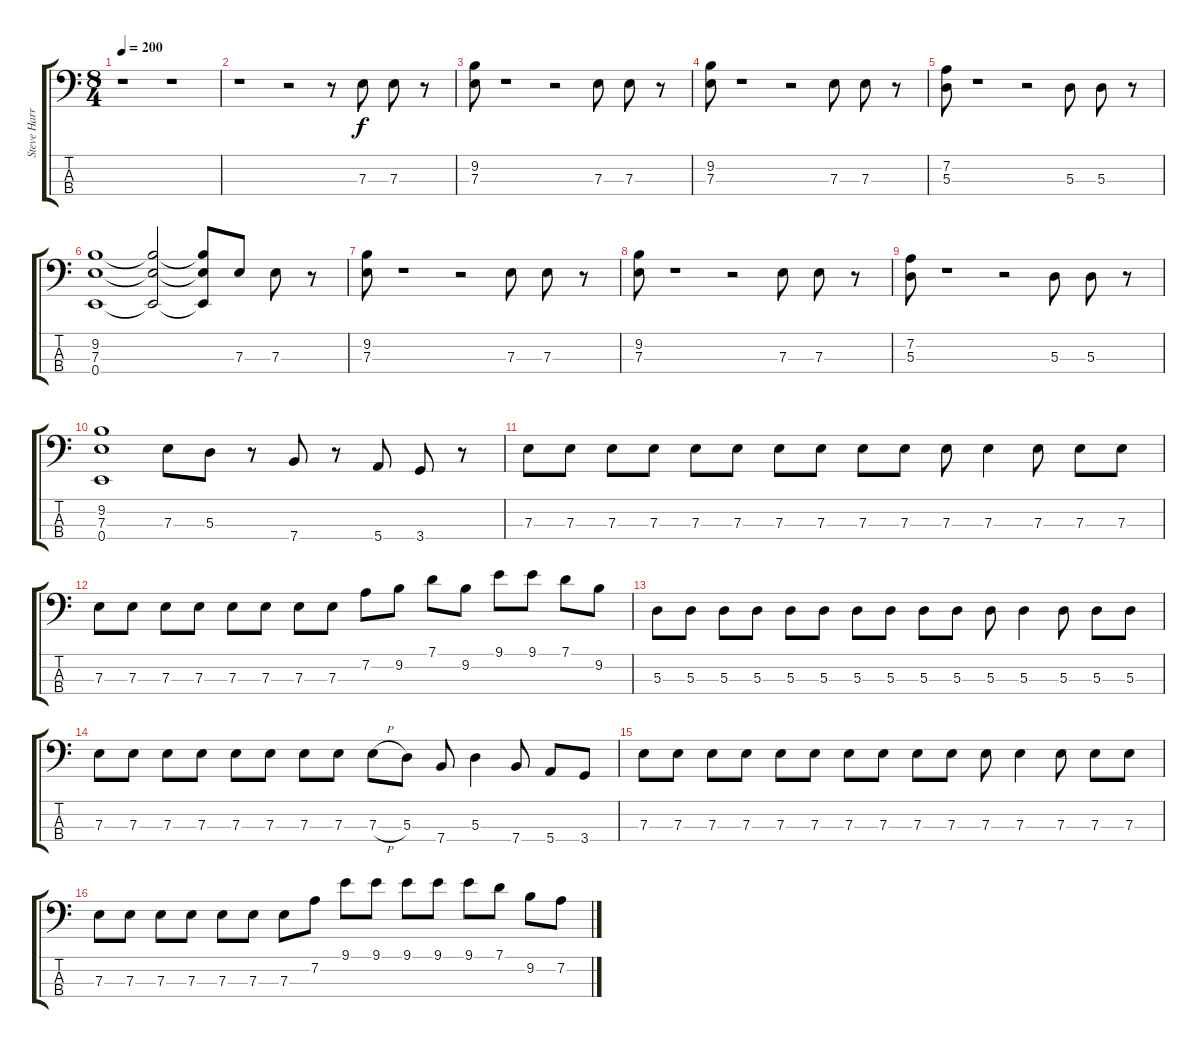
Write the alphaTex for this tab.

\track ("Steve Harris" "Steve Harr") {instrument electricbassfinger}
\staff {score tabs}
\tuning (G2 D2 A1 E1) {hide}
\ts (8 4)
\tempo 200
\clef f4
\ks c
r.1{dy f instrument electricbassfinger} r.1 |
r.1 r.2 r.8 7.3.8 7.3.8 r.8 |
(9.2 7.3).8 r.1 r.2 7.3.8 7.3.8 r.8 |
(9.2 7.3).8 r.1 r.2 7.3.8 7.3.8 r.8 |
(7.2 5.3).8 r.1 r.2 5.3.8 5.3.8 r.8 |
(9.2 7.3 0.4).1 (9.2{t} 7.3{t} 0.4{t}).2 (9.2{t} 7.3{t} 0.4{t}).8 7.3.8 7.3.8 r.8 |
(9.2 7.3).8 r.1 r.2 7.3.8 7.3.8 r.8 |
(9.2 7.3).8 r.1 r.2 7.3.8 7.3.8 r.8 |
(7.2 5.3).8 r.1 r.2 5.3.8 5.3.8 r.8 |
(9.2 7.3 0.4).1 7.3.8 5.3.8 r.8 7.4.8 r.8 5.4.8 3.4.8 r.8 |
7.3.8 7.3.8 7.3.8 7.3.8 7.3.8 7.3.8 7.3.8 7.3.8 7.3.8 7.3.8 7.3.8 7.3.4 7.3.8 7.3.8 7.3.8 |
7.3.8 7.3.8 7.3.8 7.3.8 7.3.8 7.3.8 7.3.8 7.3.8 7.2.8 9.2.8 7.1.8 9.2.8 9.1.8 9.1.8 7.1.8 9.2.8 |
5.3.8 5.3.8 5.3.8 5.3.8 5.3.8 5.3.8 5.3.8 5.3.8 5.3.8 5.3.8 5.3.8 5.3.4 5.3.8 5.3.8 5.3.8 |
7.3.8 7.3.8 7.3.8 7.3.8 7.3.8 7.3.8 7.3.8 7.3.8 7.3{h}.8 5.3.8 7.4.8 5.3.4 7.4.8 5.4.8 3.4.8 |
7.3.8 7.3.8 7.3.8 7.3.8 7.3.8 7.3.8 7.3.8 7.3.8 7.3.8 7.3.8 7.3.8 7.3.4 7.3.8 7.3.8 7.3.8 |
7.3.8 7.3.8 7.3.8 7.3.8 7.3.8 7.3.8 7.3.8 7.2.8 9.1.8 9.1.8 9.1.8 9.1.8 9.1.8 7.1.8 9.2.8 7.2.8
